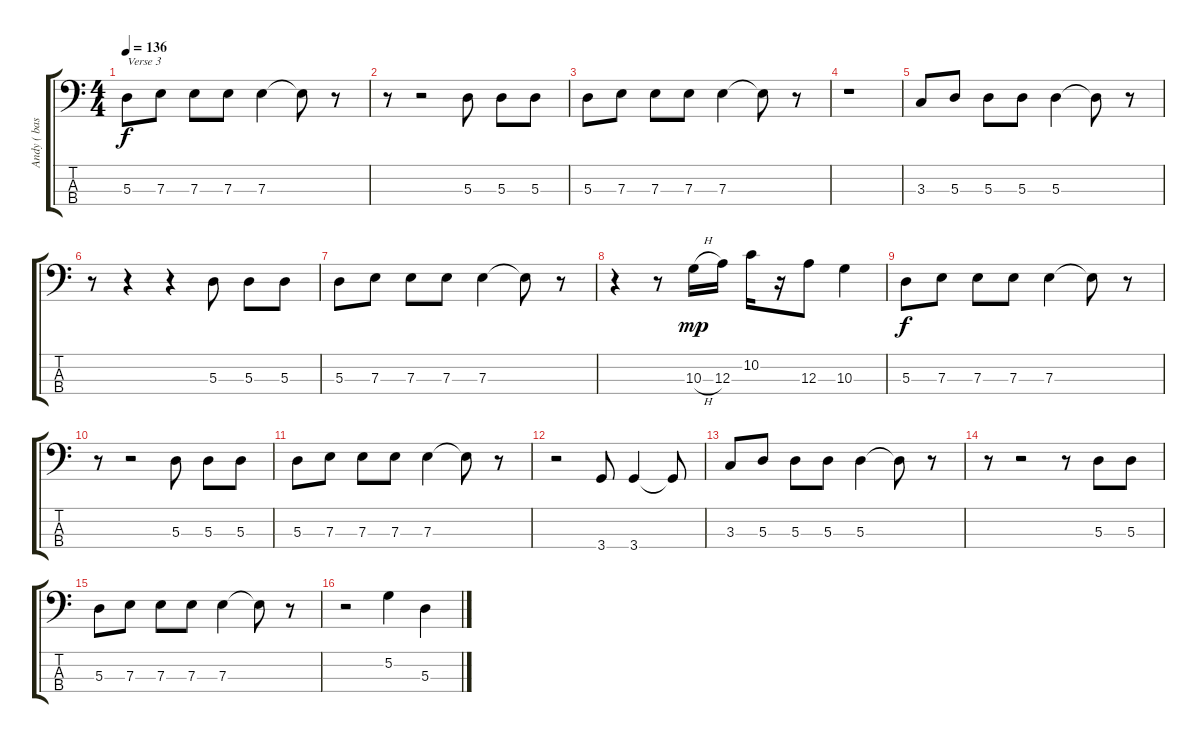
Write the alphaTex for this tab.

\track ("Andy ( bass )" "Andy ( bas") {instrument electricbassfinger}
\staff {score tabs}
\tuning (G2 D2 A1 E1) {hide}
\ts (4 4)
\tempo 136
\clef f4
\ks c
5.3.8{txt "Verse 3" dy f} 7.3.8 7.3.8 7.3.8 7.3.4 7.3{t}.8 r.8 |
r.8 r.2 5.3.8 5.3.8 5.3.8 |
5.3.8 7.3.8 7.3.8 7.3.8 7.3.4 7.3{t}.8 r.8 |
r.1 |
3.3.8 5.3.8 5.3.8 5.3.8 5.3.4 5.3{t}.8 r.8 |
r.8 r.4 r.4 5.3.8 5.3.8 5.3.8 |
5.3.8 7.3.8 7.3.8 7.3.8 7.3.4 7.3{t}.8 r.8 |
r.4 r.8 10.3{h}.16{dy mp} 12.3.16 10.2.16 r.16 12.3.8 10.3.4 |
5.3.8{dy f} 7.3.8 7.3.8 7.3.8 7.3.4 7.3{t}.8 r.8 |
r.8 r.2 5.3.8 5.3.8 5.3.8 |
5.3.8 7.3.8 7.3.8 7.3.8 7.3.4 7.3{t}.8 r.8 |
r.2 3.4.8 3.4.4 3.4{t}.8 |
3.3.8 5.3.8 5.3.8 5.3.8 5.3.4 5.3{t}.8 r.8 |
r.8 r.2 r.8 5.3.8 5.3.8 |
5.3.8 7.3.8 7.3.8 7.3.8 7.3.4 7.3{t}.8 r.8 |
r.2 5.2.4 5.3.4
